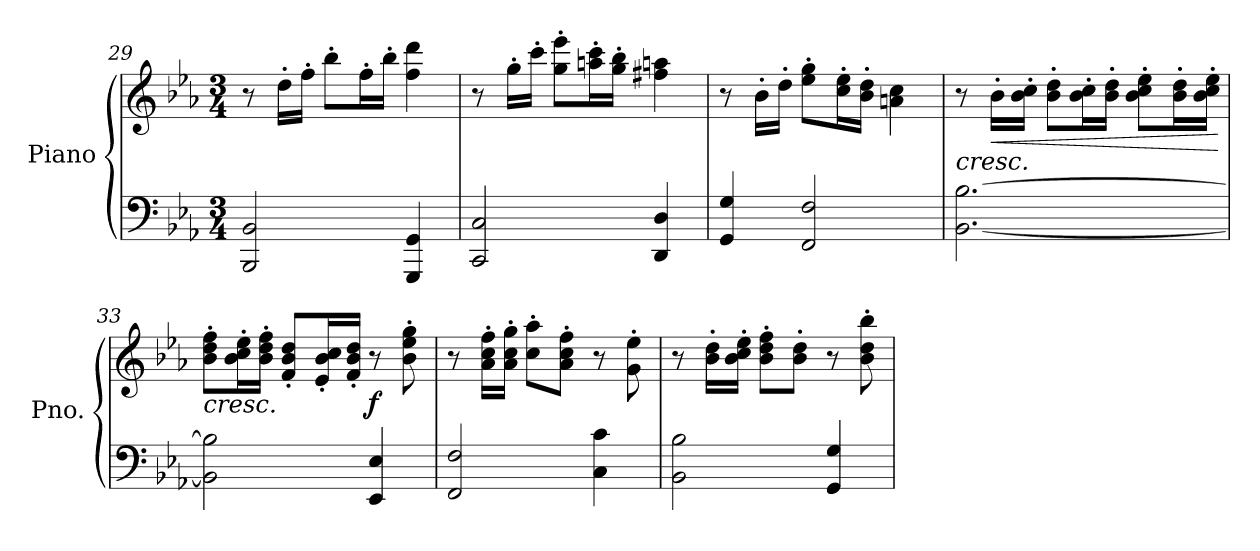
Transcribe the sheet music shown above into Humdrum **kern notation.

**kern	**kern	**dynam
*part1	*part1	*part1
*staff2	*staff1	*staff1/2
*I"Piano	*	*
*I'Pno.	*	*
*clefF4	*clefG2	*
*k[b-e-a-]	*k[b-e-a-]	*
*M3/4	*M3/4	*
=29	=29	=29
2BBB-/ 2BB-/	8r	.
.	16dd'\LL	.
.	16ff'\JJ	.
.	8bb-'\L	.
.	16ff'\L	.
.	16bb-'\JJ	.
4GGG/ 4GG/	4ff\ 4ddd\	.
=30	=30	=30
2CC/ 2C/	8r	.
.	16gg'\LL	.
.	16ccc'\JJ	.
.	8gg\' 8eee-\'L	.
.	16aan\' 16ccc\'L	.
.	16gg\' 16bb-\'JJ	.
4DD/ 4D/	4ff#X\ 4aan\	.
=31	=31	=31
4GG/ 4G/	8r	.
.	16b-'\LL	.
.	16dd'\JJ	.
2FF/ 2F/	8ee-\' 8gg\'L	.
.	16cc\' 16ee-\'L	.
.	16b-\' 16dd\'JJ	.
.	4an\ 4cc\	.
=32	=32	=32
!	!LO:TX:b:i:t=cresc.	!
[2.BB-\ [2.B-\	8r	.
!	!	!LO:HP:b
.	16b-'\LL	<
.	16b-\' 16cc\'JJ	.
.	8b-\' 8dd\'L	.
.	16b-\' 16cc\'L	.
.	16b-\' 16dd\'JJ	.
.	8b-\' 8cc\' 8ee-\'L	.
.	16b-\' 16dd\'L	.
.	16b-\' 16cc\' 16ee-\'JJ	.
.	.	[
!!LO:LB:g=z
=33	=33	=33
!	!	!LO:HP:b
2BB-\] 2B-\]	8b-\' 8dd\' 8ff\'L	<
.	16b-\' 16cc\' 16ee-\'L	.
.	16b-\' 16dd\' 16ff\'JJ	.
.	8f/' 8b-/' 8dd/'L	.
.	16e-/' 16b-/' 16cc/'L	.
.	16f/' 16b-/' 16dd/'JJ	.
!	!	!LO:DY:b
4EE-/ 4E-/	8r	f
.	8b-\' 8ee-\' 8gg\'	.
.	.	[
=34	=34	=34
2FF/ 2F/	8r	.
.	16a-\' 16cc\' 16ff\'LL	.
.	16a-\' 16cc\' 16gg\'JJ	.
.	8cc\' 8aa-\'L	.
.	8a-\' 8cc\' 8ff\'J	.
4C\ 4c\	8r	.
.	8g\' 8ee-\'	.
=35	=35	=35
2BB-\ 2B-\	8r	.
.	16b-\' 16dd\'LL	.
.	16b-\' 16cc\' 16ee-\'JJ	.
.	8b-\' 8dd\' 8ff\'L	.
.	8b-\' 8dd\'J	.
4GG/ 4G/	8r	.
.	8b-\' 8dd\' 8bb-\'	.
=	=	=
*-	*-	*-
